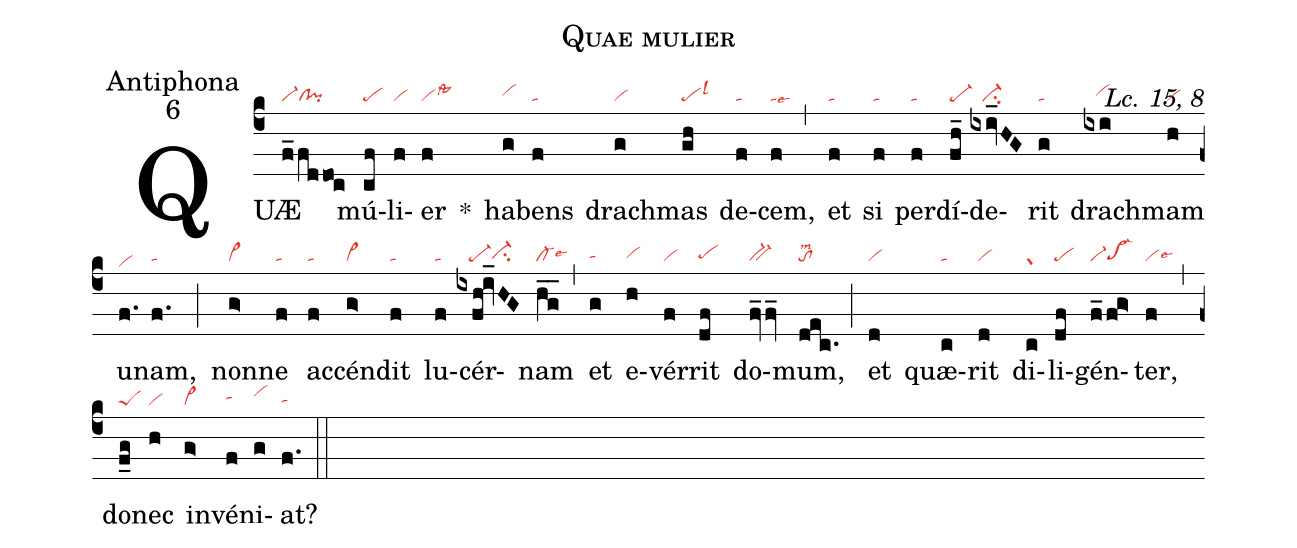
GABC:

name:Quae mulier;
office-part:Antiphona;
mode:6;
commentary:Lc. 15, 8;
nabc-lines:1;
%%
(c4)
QUÆ(f_fddoc|vi-cl!pi) mú(cf|pe)li(f|vi)er(f|vilssta3) *()
ha(g|vihh)bens(f|ta) dra(g|vi)chmas(gh|pelsl3) de(f|ta)cem,(f|talse6) (,)
et(f|ta) si(f|ta) per(f|ta)dí(fh_|pe-)de(ixiv_HG|///ci-)rit(g|ta) drach(ixi|///vihh)mam(h|vi) u(f.|vihd)nam,(f.|ta) (;)
non(g>|vi>)ne(f|ta) ac(f|ta)cén(g>|vi>)dit(f|ta) lu(f|ta)cér(ixfh!iv_HG|///pe-ci-hg)nam(hg__|cl-lse6) (,)
et(g|tahg) e(h|vihg)vér(f|vi)rit(df|pehg) do(fv_2/fv_|bv-)mum,(dec.|tolsm2) (;)
et(d|vi) quæ(c|ta)rit(d|vi) di(c|gr)li(df|pe)gén(f_f!g>|vi-pe->hg)ter,(f|vilse6) (,)
do(f_g|peS)nec(h|vi) in(g>|vi>)vé(f|tahh)ni(g|vihi)at?(f.|tahg) (::)
